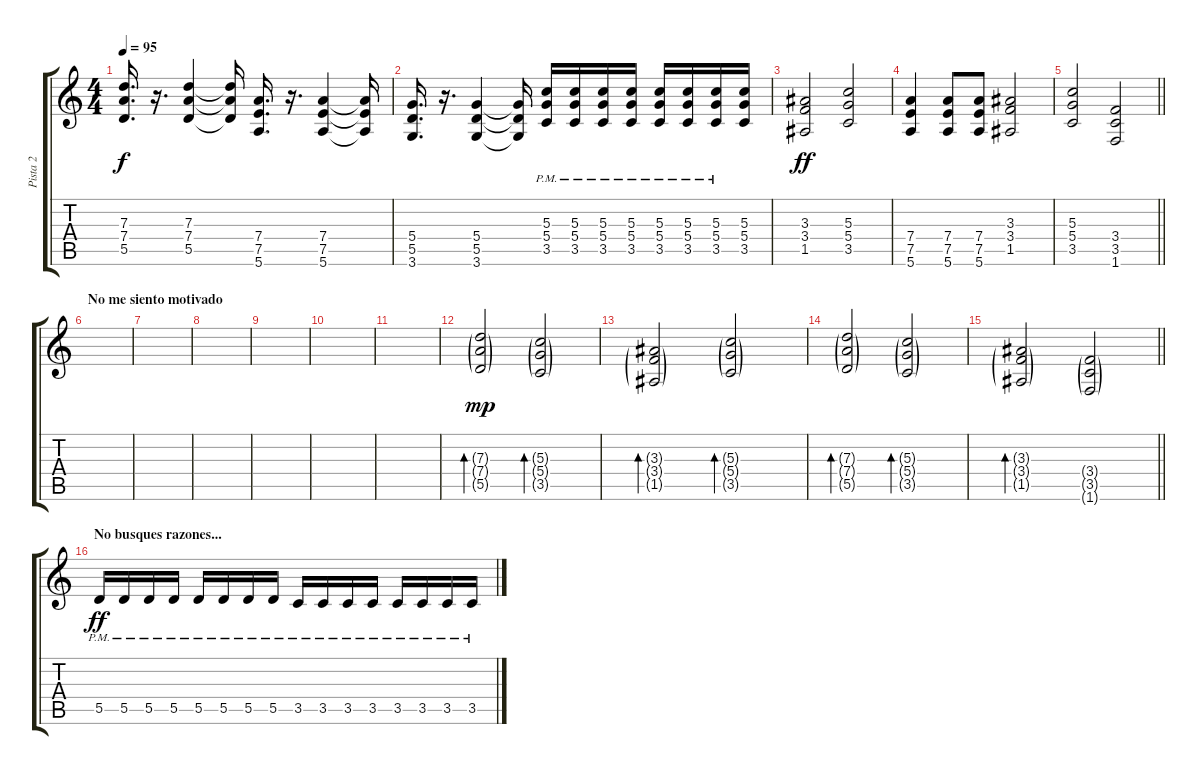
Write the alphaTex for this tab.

\track ("Pista 2" "Pista 2") {instrument overdrivenguitar}
\staff {score tabs}
\tuning (E4 B3 G3 D3 A2 E2) {hide}
\ts (4 4)
\tempo 95
\clef g2
\ks c
(7.3 7.4 5.5).16{d dy f} r.16{d} (7.3 7.4 5.5).4 (7.3{t} 7.4{t} 5.5{t}).16 (7.4 7.5 5.6).16{d} r.16{d} (7.4 7.5 5.6).4 (7.4{t} 7.5{t} 5.6{t}).16 |
(5.4 5.5 3.6).16{d} r.16{d} (5.4 5.5 3.6).4 (5.4{t} 5.5{t} 3.6{t}).16 (5.3{pm} 5.4{pm} 3.5{pm}).16 (5.3{pm} 5.4{pm} 3.5{pm}).16 (5.3{pm} 5.4{pm} 3.5{pm}).16 (5.3{pm} 5.4{pm} 3.5{pm}).16 (5.3{pm} 5.4{pm} 3.5{pm}).16 (5.3{pm} 5.4{pm} 3.5{pm}).16 (5.3{pm} 5.4{pm} 3.5{pm}).16 (5.3 5.4 3.5).16 |
(3.3 3.4 1.5).2{dy ff} (5.3 5.4 3.5).2 |
(7.4 7.5 5.6).4 (7.4 7.5 5.6).8 (7.4 7.5 5.6).8 (3.3 3.4 1.5).2 |
\barLineRight lightlight
(5.3 5.4 3.5).2 (3.4 3.5 1.6).2 |
\section ("" "No me siento motivado")
|
|
|
|
|
|
(7.3{g} 7.4{g} 5.5{g}).2{bd 240 dy mp} (5.3{g} 5.4{g} 3.5{g}).2{bd 120} |
(3.3{g} 3.4{g} 1.5{g}).2{bd 240} (5.3{g} 5.4{g} 3.5{g}).2{bd 240} |
(7.3{g} 7.4{g} 5.5{g}).2{bd 240} (5.3{g} 5.4{g} 3.5{g}).2{bd 240} |
\barLineRight lightlight
(3.3{g} 3.4{g} 1.5{g}).2{bd 240} (3.4{g} 3.5{g} 1.6{g}).2 |
\section ("" "No busques razones...")
5.5{pm}.16{dy ff} 5.5{pm}.16 5.5{pm}.16 5.5{pm}.16 5.5{pm}.16 5.5{pm}.16 5.5{pm}.16 5.5{pm}.16 3.5{pm}.16 3.5{pm}.16 3.5{pm}.16 3.5{pm}.16 3.5{pm}.16 3.5{pm}.16 3.5{pm}.16 3.5{pm}.16
